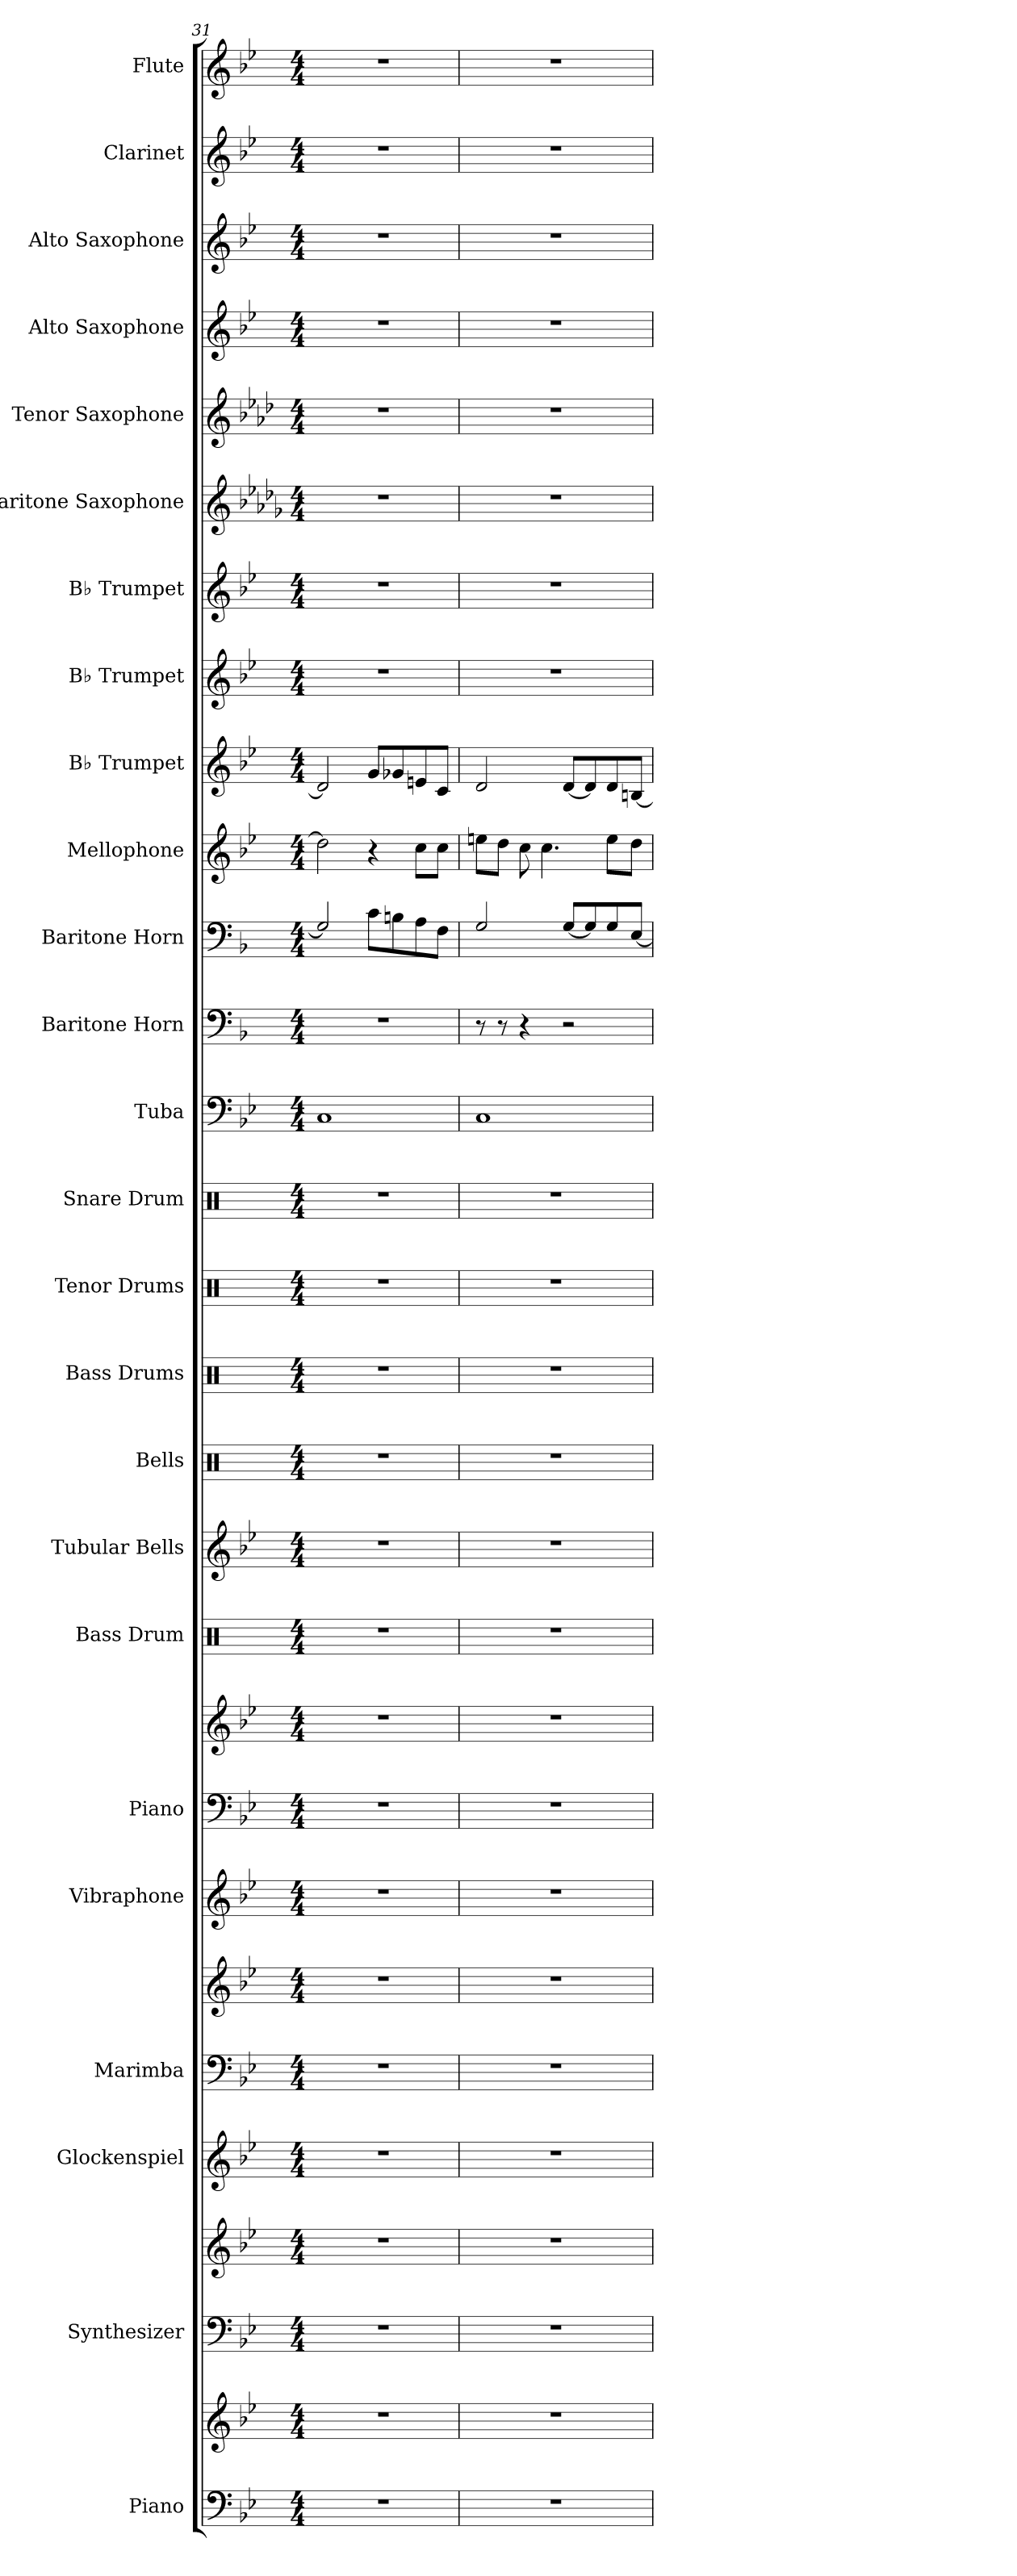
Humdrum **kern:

**kern	**kern	**kern	**kern	**kern	**kern	**kern	**kern	**kern	**kern	**kern	**kern	**kern	**kern	**kern	**kern	**kern	**kern	**kern	**kern	**kern	**kern	**kern	**kern	**kern	**kern	**kern	**kern	**kern
*part25	*part25	*part24	*part24	*part23	*part22	*part22	*part21	*part20	*part20	*part19	*part18	*part17	*part16	*part15	*part14	*part13	*part12	*part11	*part10	*part9	*part8	*part7	*part6	*part5	*part4	*part3	*part2	*part1
*staff29	*staff28	*staff27	*staff26	*staff25	*staff24	*staff23	*staff22	*staff21	*staff20	*staff19	*staff18	*staff17	*staff16	*staff15	*staff14	*staff13	*staff12	*staff11	*staff10	*staff9	*staff8	*staff7	*staff6	*staff5	*staff4	*staff3	*staff2	*staff1
*I"Piano	*	*I"Synthesizer	*	*I"Glockenspiel	*I"Marimba	*	*I"Vibraphone	*I"Piano	*	*I"Bass Drum	*I"Tubular Bells	*I"Bells	*I"Bass Drums	*I"Tenor Drums	*I"Snare Drum	*I"Tuba	*I"Baritone Horn	*I"Baritone Horn	*I"Mellophone	*I"B♭ Trumpet	*I"B♭ Trumpet	*I"B♭ Trumpet	*I"Baritone Saxophone	*I"Tenor Saxophone	*I"Alto Saxophone	*I"Alto Saxophone	*I"Clarinet	*I"Flute
*I'Pno.	*	*I'Synth	*	*I'Glk.	*I'Mrm.	*	*I'Vib.	*I'Pno.	*	*I'B. Dr.	*I'Tu. Be.	*I'Be.	*I'BD	*I'TD	*I'SD	*I'Tba.	*I'Bar. Hn.	*I'Bar. Hn.	*I'Mph.	*I'B♭ Tpt.	*I'B♭ Tpt.	*I'B♭ Tpt.	*I'Bar. Sax.	*I'T. Sax.	*I'A. Sax.	*I'A. Sax.	*I'Cl.	*I'Fl.
*clefF4	*clefG2	*clefF4	*clefG2	*clefG2	*clefF4	*clefG2	*clefG2	*clefF4	*clefG2	*clefX	*clefG2	*clefX	*clefX	*clefX	*clefX	*clefF4	*clefF4	*clefF4	*clefG2	*clefG2	*clefG2	*clefG2	*clefG2	*clefG2	*clefG2	*clefG2	*clefG2	*clefG2
*	*	*	*	*ITrd-14c-24	*	*	*	*	*	*	*	*	*	*	*	*	*ITrd4c7	*ITrd4c7	*ITrd4c7	*ITrd1c2	*ITrd1c2	*ITrd1c2	*ITrd12c21	*ITrd8c14	*ITrd5c9	*ITrd5c9	*ITrd1c2	*
*k[b-e-]	*k[b-e-]	*k[b-e-]	*k[b-e-]	*k[b-e-]	*k[b-e-]	*k[b-e-]	*k[b-e-]	*k[b-e-]	*k[b-e-]	*k[]	*k[b-e-]	*k[]	*k[]	*k[]	*k[]	*k[b-e-]	*k[b-e-]	*k[b-e-]	*k[b-e-a-]	*k[b-e-a-d-]	*k[b-e-a-d-]	*k[b-e-a-d-]	*k[b-e-a-d-g-]	*k[b-e-a-d-]	*k[b-e-a-d-g-]	*k[b-e-a-d-g-]	*k[b-e-a-d-]	*k[b-e-]
*M4/4	*M4/4	*M4/4	*M4/4	*M4/4	*M4/4	*M4/4	*M4/4	*M4/4	*M4/4	*M4/4	*M4/4	*M4/4	*M4/4	*M4/4	*M4/4	*M4/4	*M4/4	*M4/4	*M4/4	*M4/4	*M4/4	*M4/4	*M4/4	*M4/4	*M4/4	*M4/4	*M4/4	*M4/4
=31	=31	=31	=31	=31	=31	=31	=31	=31	=31	=31	=31	=31	=31	=31	=31	=31	=31	=31	=31	=31	=31	=31	=31	=31	=31	=31	=31	=31
1r	1r	1r	1r	1r	1r	1r	1r	1r	1r	1r	1r	1r	1r	1r	1r	1C	1r	2C/]	2g\]	2c/]	1r	1r	1r	1r	1r	1r	1r	1r
.	.	.	.	.	.	.	.	.	.	.	.	.	.	.	.	.	.	8F\L	4r	8f/L	.	.	.	.	.	.	.	.
.	.	.	.	.	.	.	.	.	.	.	.	.	.	.	.	.	.	8En\	.	8f-X/	.	.	.	.	.	.	.	.
.	.	.	.	.	.	.	.	.	.	.	.	.	.	.	.	.	.	8D\	8f\L	8dn/	.	.	.	.	.	.	.	.
.	.	.	.	.	.	.	.	.	.	.	.	.	.	.	.	.	.	8BB-\J	8f\J	8B-/J	.	.	.	.	.	.	.	.
=32	=32	=32	=32	=32	=32	=32	=32	=32	=32	=32	=32	=32	=32	=32	=32	=32	=32	=32	=32	=32	=32	=32	=32	=32	=32	=32	=32	=32
1r	1r	1r	1r	1r	1r	1r	1r	1r	1r	1r	1r	1r	1r	1r	1r	1C	8r	2C/	8an\L	2c/	1r	1r	1r	1r	1r	1r	1r	1r
.	.	.	.	.	.	.	.	.	.	.	.	.	.	.	.	.	8r	.	8g\J	.	.	.	.	.	.	.	.	.
.	.	.	.	.	.	.	.	.	.	.	.	.	.	.	.	.	4r	.	8f\	.	.	.	.	.	.	.	.	.
.	.	.	.	.	.	.	.	.	.	.	.	.	.	.	.	.	.	.	4.f\	.	.	.	.	.	.	.	.	.
.	.	.	.	.	.	.	.	.	.	.	.	.	.	.	.	.	2r	[8C/L	.	[8c/L	.	.	.	.	.	.	.	.
.	.	.	.	.	.	.	.	.	.	.	.	.	.	.	.	.	.	8C/]	.	8c/]	.	.	.	.	.	.	.	.
.	.	.	.	.	.	.	.	.	.	.	.	.	.	.	.	.	.	8C/	8a\L	8c/	.	.	.	.	.	.	.	.
.	.	.	.	.	.	.	.	.	.	.	.	.	.	.	.	.	.	[8AA/J	8g\J	[8An/J	.	.	.	.	.	.	.	.
=	=	=	=	=	=	=	=	=	=	=	=	=	=	=	=	=	=	=	=	=	=	=	=	=	=	=	=	=
*-	*-	*-	*-	*-	*-	*-	*-	*-	*-	*-	*-	*-	*-	*-	*-	*-	*-	*-	*-	*-	*-	*-	*-	*-	*-	*-	*-	*-
